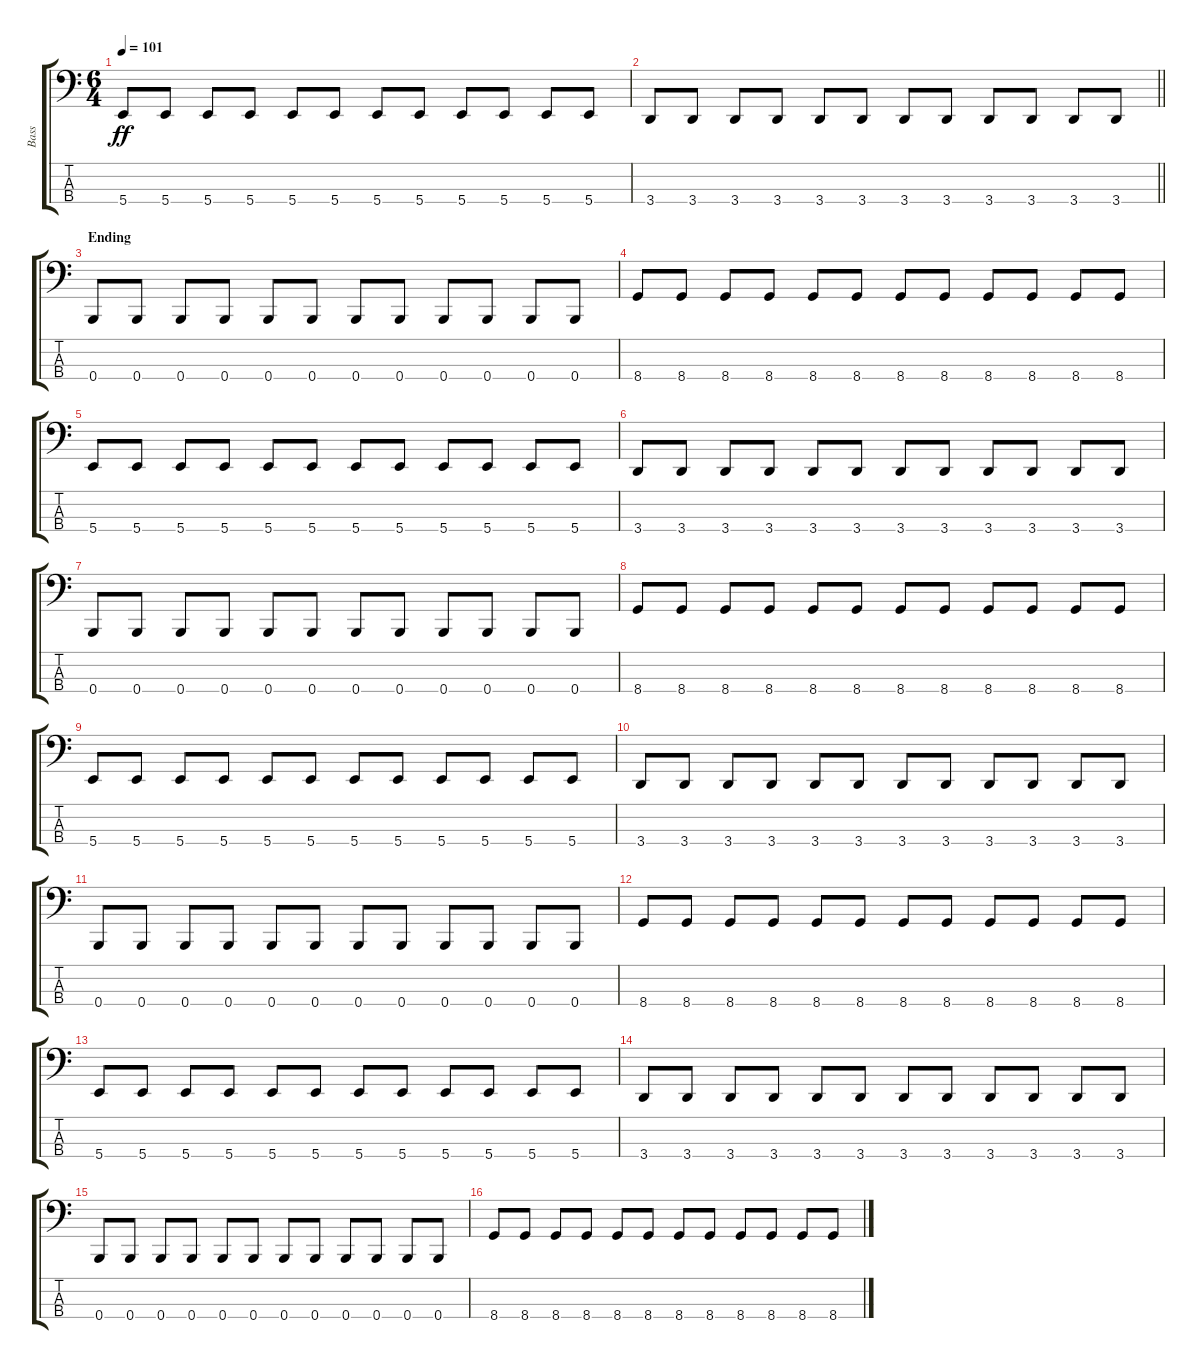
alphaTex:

\track ("Bass" "Bass") {instrument electricbasspick}
\staff {score tabs}
\tuning (E2 B1 Gb1 B0) {hide}
\ts (6 4)
\tempo 101
\clef f4
\ks c
5.4.8{dy ff} 5.4.8 5.4.8 5.4.8 5.4.8 5.4.8 5.4.8 5.4.8 5.4.8 5.4.8 5.4.8 5.4.8 |
\barLineRight lightlight
3.4.8 3.4.8 3.4.8 3.4.8 3.4.8 3.4.8 3.4.8 3.4.8 3.4.8 3.4.8 3.4.8 3.4.8 |
\section ("" "Ending")
0.4.8 0.4.8 0.4.8 0.4.8 0.4.8 0.4.8 0.4.8 0.4.8 0.4.8 0.4.8 0.4.8 0.4.8 |
8.4.8 8.4.8 8.4.8 8.4.8 8.4.8 8.4.8 8.4.8 8.4.8 8.4.8 8.4.8 8.4.8 8.4.8 |
5.4.8 5.4.8 5.4.8 5.4.8 5.4.8 5.4.8 5.4.8 5.4.8 5.4.8 5.4.8 5.4.8 5.4.8 |
3.4.8 3.4.8 3.4.8 3.4.8 3.4.8 3.4.8 3.4.8 3.4.8 3.4.8 3.4.8 3.4.8 3.4.8 |
0.4.8 0.4.8 0.4.8 0.4.8 0.4.8 0.4.8 0.4.8 0.4.8 0.4.8 0.4.8 0.4.8 0.4.8 |
8.4.8 8.4.8 8.4.8 8.4.8 8.4.8 8.4.8 8.4.8 8.4.8 8.4.8 8.4.8 8.4.8 8.4.8 |
5.4.8 5.4.8 5.4.8 5.4.8 5.4.8 5.4.8 5.4.8 5.4.8 5.4.8 5.4.8 5.4.8 5.4.8 |
3.4.8 3.4.8 3.4.8 3.4.8 3.4.8 3.4.8 3.4.8 3.4.8 3.4.8 3.4.8 3.4.8 3.4.8 |
0.4.8 0.4.8 0.4.8 0.4.8 0.4.8 0.4.8 0.4.8 0.4.8 0.4.8 0.4.8 0.4.8 0.4.8 |
8.4.8 8.4.8 8.4.8 8.4.8 8.4.8 8.4.8 8.4.8 8.4.8 8.4.8 8.4.8 8.4.8 8.4.8 |
5.4.8 5.4.8 5.4.8 5.4.8 5.4.8 5.4.8 5.4.8 5.4.8 5.4.8 5.4.8 5.4.8 5.4.8 |
3.4.8 3.4.8 3.4.8 3.4.8 3.4.8 3.4.8 3.4.8 3.4.8 3.4.8 3.4.8 3.4.8 3.4.8 |
0.4.8 0.4.8 0.4.8 0.4.8 0.4.8 0.4.8 0.4.8 0.4.8 0.4.8 0.4.8 0.4.8 0.4.8 |
8.4.8 8.4.8 8.4.8 8.4.8 8.4.8 8.4.8 8.4.8 8.4.8 8.4.8 8.4.8 8.4.8 8.4.8
